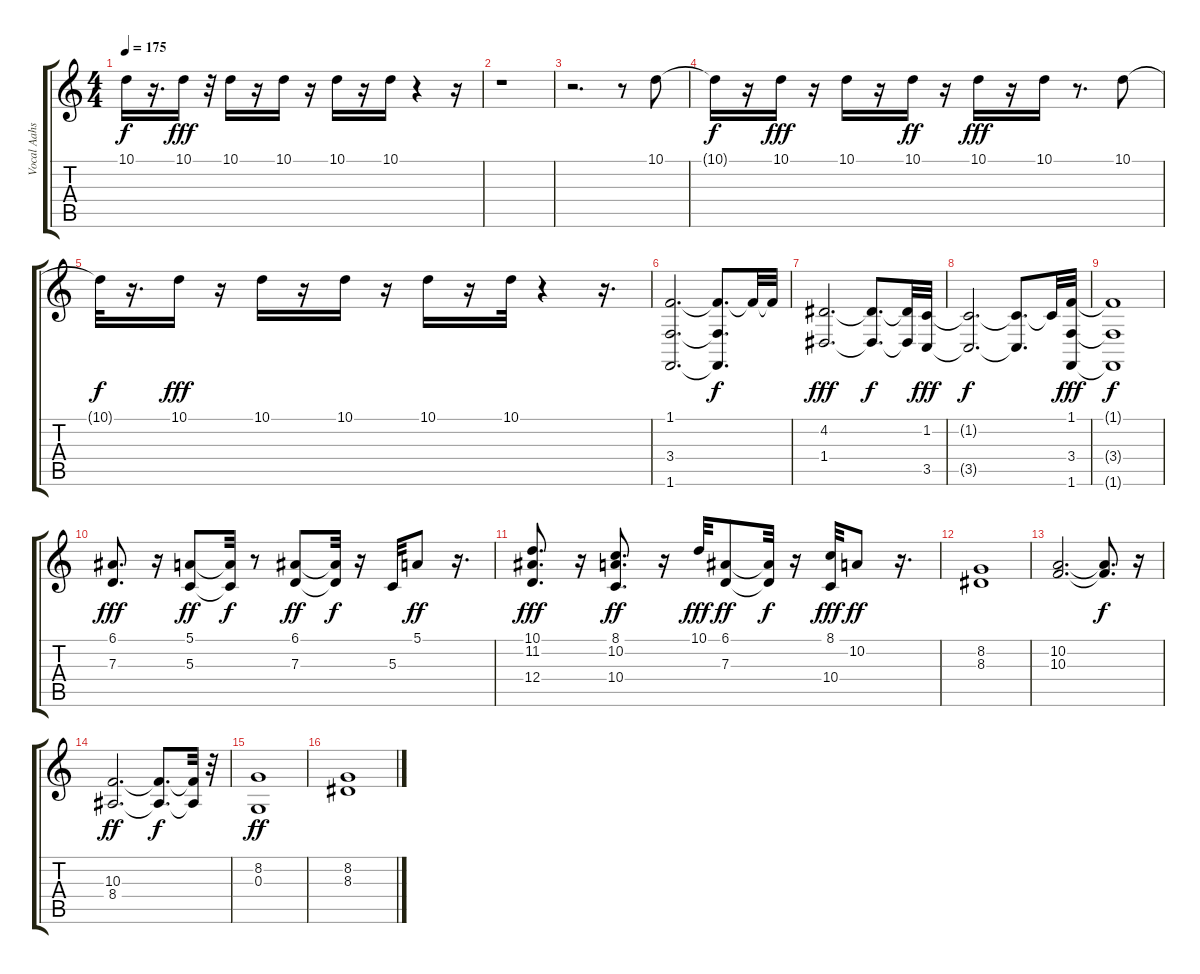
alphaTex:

\track ("Vocal Aahs" "Vocal Aahs") {instrument choiraahs}
\staff {score tabs}
\tuning (E4 B3 G3 D3 A2 E2) {hide}
\ts (4 4)
\tempo 175
\clef g2
\ks c
10.1{t}.16{dy f} r.16{d} 10.1.16{dy fff} r.32 10.1.16 r.16 10.1.16 r.16 10.1.16 r.16 10.1.16 r.4 r.16 |
r.1 |
r.2{d} r.8 10.1.8 |
10.1{t}.16{dy f} r.16 10.1.16{dy fff} r.16 10.1.16 r.16 10.1.16{dy ff} r.16 10.1.16{dy fff} r.16 10.1.16 r.8{d} 10.1.8 |
10.1{t}.32{dy f} r.16{d} 10.1.16{dy fff} r.16 10.1.16 r.16 10.1.16 r.16 10.1.16 r.16 10.1.32 r.4 r.16{d} |
(1.1 3.4 1.6).2{d volume 11} (1.1{t} 3.4{t} 1.6{t}).8{d dy f} 1.1{t}.32 1.1{t}.32 |
(4.2 1.4).2{d dy fff} (4.2{t} 1.4{t}).8{d dy f} (4.2{t} 1.4{t}).32 (1.2 3.5).32{dy fff} |
(1.2{t} 3.5{t}).2{d dy f} (1.2{t} 3.5{t}).8{d} 1.2{t}.32 (1.1 3.4 1.6).32{dy fff} |
(1.1{t} 3.4{t} 1.6{t}).1{dy f} |
(6.1 7.3).8{d dy fff} r.16 (5.1 5.3).8{dy ff} (5.1{t} 5.3{t}).32{dy f} r.8 (6.1 7.3).8{dy ff} (6.1{t} 7.3{t}).32{dy f} r.16 5.3.32 5.1.8{dy ff} r.16{d} |
(10.1 11.2 12.4).8{d dy fff} r.16 (8.1 10.2 10.4).8{d dy ff} r.16 10.1.32{dy fff} (6.1 7.3).8{dy ff} (6.1{t} 7.3{t}).32{dy f} r.16 (8.1 10.4).32{dy fff} 10.2.8{dy ff} r.16{d} |
(8.2 8.3).1 |
(10.2 10.3).2{d} (10.2{t} 10.3{t}).8{d dy f} r.16 |
(10.3 8.4).2{d dy ff} (10.3{t} 8.4{t}).8{d dy f} (10.3{t} 8.4{t}).32 r.32 |
(8.2 0.3).1{dy ff} |
(8.2 8.3).1
